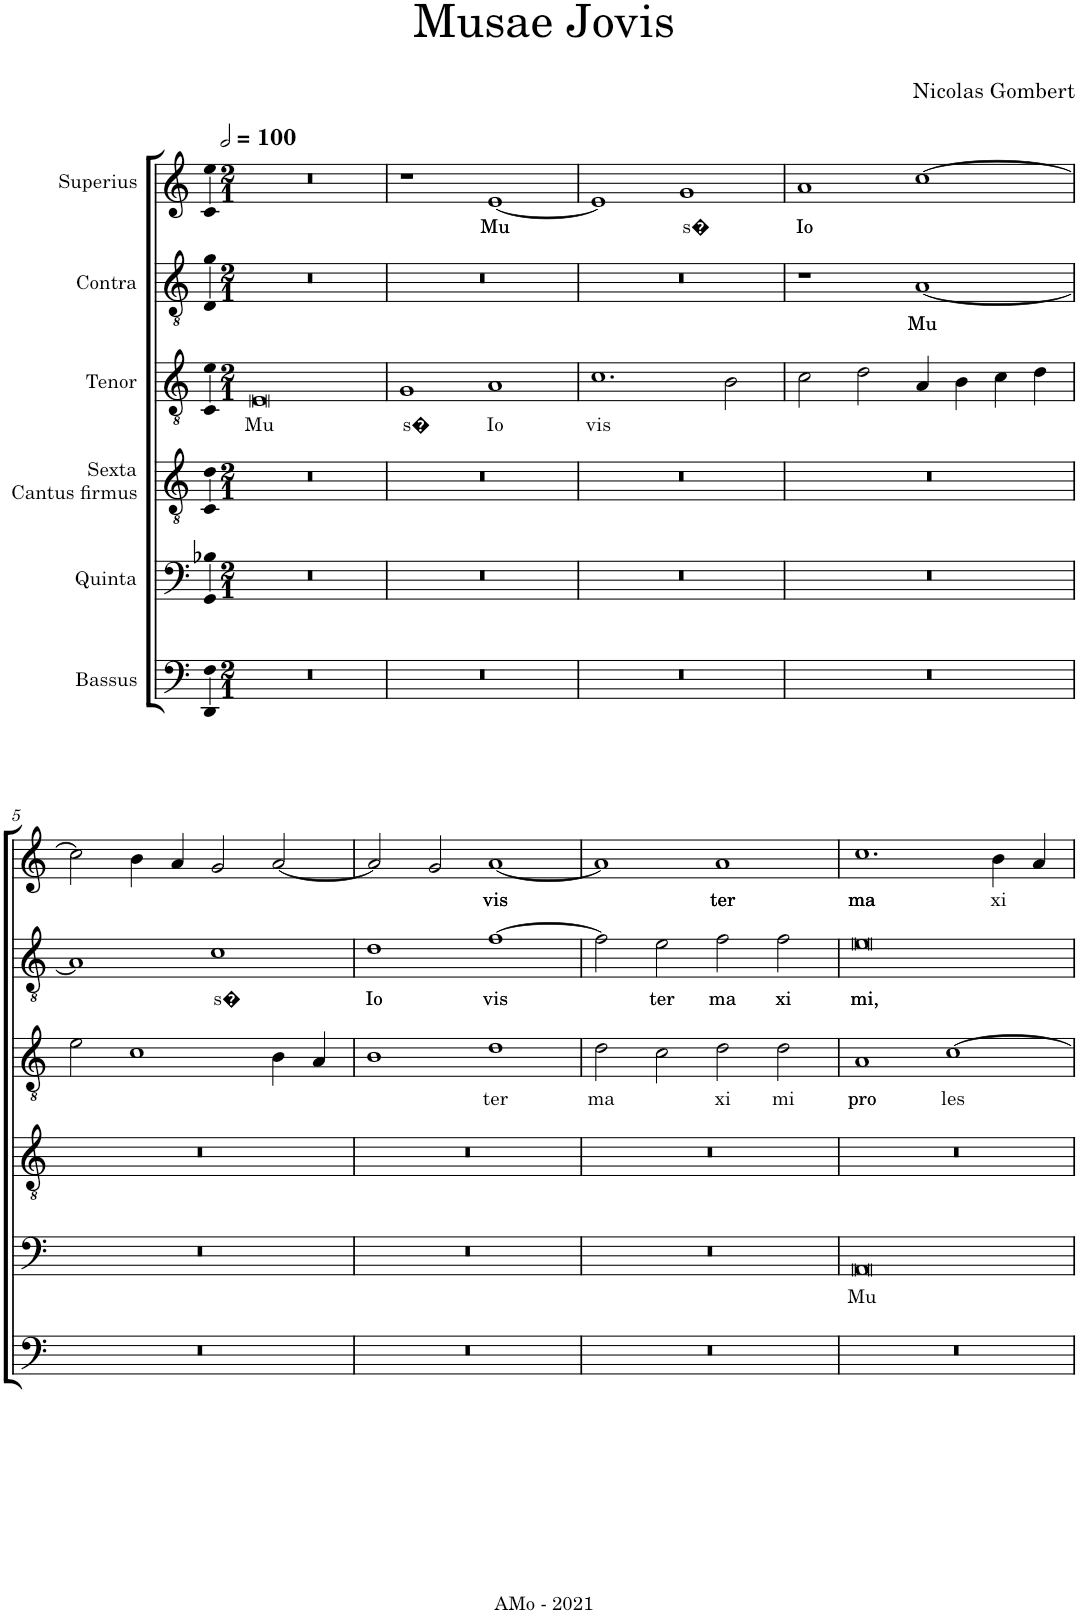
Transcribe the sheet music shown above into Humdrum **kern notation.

**kern	**kern	**text	**kern	**kern	**text	**kern	**text	**kern	**text
*part6	*part5	*part5	*part4	*part3	*part3	*part2	*part2	*part1	*part1
*staff6	*staff5	*staff5	*staff4	*staff3	*staff3	*staff2	*staff2	*staff1	*staff1
*I"Bassus	*I"Quinta	*	*I"Sexta Cantus firmus	*I"Tenor	*	*I"Contra	*	*I"Superius	*
*clefF4	*clefF4	*	*clefGv2	*clefGv2	*	*clefGv2	*	*clefG2	*
*	*Trd4c7	*	*	*	*	*	*	*	*
*k[]	*k[]	*	*k[]	*k[]	*	*k[]	*	*k[]	*
*M2/1	*M2/1	*	*M2/1	*M2/1	*	*M2/1	*	*M2/1	*
*MM200	*MM200	*	*MM200	*MM200	*	*MM200	*	*MM200	*
=1	=1	=1	=1	=1	=1	=1	=1	=1	=1
!	!	!	!	!	!LO:LY:b	!	!	!	!
0r	0r	.	0r	0E	Mu	0r	.	0r	.
=2	=2	=2	=2	=2	=2	=2	=2	=2	=2
!	!	!	!	!	!LO:LY:b	!	!	!	!
0r	0r	.	0r	1G	s�	0r	.	1r	.
!	!	!	!	!	!LO:LY:b	!	!	!	!LO:LY:b
.	.	.	.	1A	Io	.	.	[1e	Mu
=3	=3	=3	=3	=3	=3	=3	=3	=3	=3
!	!	!	!	!	!LO:LY:b	!	!	!	!
0r	0r	.	0r	1.c	vis	0r	.	1e]	.
!	!	!	!	!	!	!	!	!	!LO:LY:b
.	.	.	.	.	.	.	.	1g	s�
.	.	.	.	2B\	.	.	.	.	.
=4	=4	=4	=4	=4	=4	=4	=4	=4	=4
!	!	!	!	!	!	!	!	!	!LO:LY:b
0r	0r	.	0r	2c\	.	1r	.	1a	Io
.	.	.	.	2d\	.	.	.	.	.
!	!	!	!	!	!	!	!LO:LY:b	!	!
.	.	.	.	4A/	.	[1A	Mu	[1cc	.
.	.	.	.	4B\	.	.	.	.	.
.	.	.	.	4c\	.	.	.	.	.
.	.	.	.	4d\	.	.	.	.	.
!!LO:LB:g=z
=5	=5	=5	=5	=5	=5	=5	=5	=5	=5
0r	0r	.	0r	2e\	.	1A]	.	2cc\]	.
.	.	.	.	1c	.	.	.	4b\	.
.	.	.	.	.	.	.	.	4a/	.
!	!	!	!	!	!	!	!LO:LY:b	!	!
.	.	.	.	.	.	1c	s�	2g/	.
.	.	.	.	4B\	.	.	.	[2a/	.
.	.	.	.	4A/	.	.	.	.	.
=6	=6	=6	=6	=6	=6	=6	=6	=6	=6
!	!	!	!	!	!	!	!LO:LY:b	!	!
0r	0r	.	0r	1B	.	1d	Io	2a/]	.
.	.	.	.	.	.	.	.	2g/	.
!	!	!	!	!	!LO:LY:b	!	!LO:LY:b	!	!LO:LY:b
.	.	.	.	1d	ter	[1f	vis	[1a	vis
=7	=7	=7	=7	=7	=7	=7	=7	=7	=7
!	!	!	!	!	!LO:LY:b	!	!	!	!
0r	0r	.	0r	2d\	ma	2f\]	.	1a]	.
!	!	!	!	!	!	!	!LO:LY:b	!	!
.	.	.	.	2c\	.	2e\	ter	.	.
!	!	!	!	!	!LO:LY:b	!	!LO:LY:b	!	!LO:LY:b
.	.	.	.	2d\	xi	2f\	ma	1a	ter
!	!	!	!	!	!LO:LY:b	!	!LO:LY:b	!	!
.	.	.	.	2d\	mi	2f\	xi	.	.
=8	=8	=8	=8	=8	=8	=8	=8	=8	=8
!	!	!LO:LY:b	!	!	!LO:LY:b	!	!LO:LY:b	!	!LO:LY:b
0r	0AA	Mu	0r	1A	pro	0e	mi,	1.cc	ma
!	!	!	!	!	!LO:LY:b	!	!	!	!
.	.	.	.	[1c	les	.	.	.	.
!	!	!	!	!	!	!	!	!	!LO:LY:b
.	.	.	.	.	.	.	.	4b\	xi
.	.	.	.	.	.	.	.	4a/	.
=	=	=	=	=	=	=	=	=	=
*-	*-	*-	*-	*-	*-	*-	*-	*-	*-
